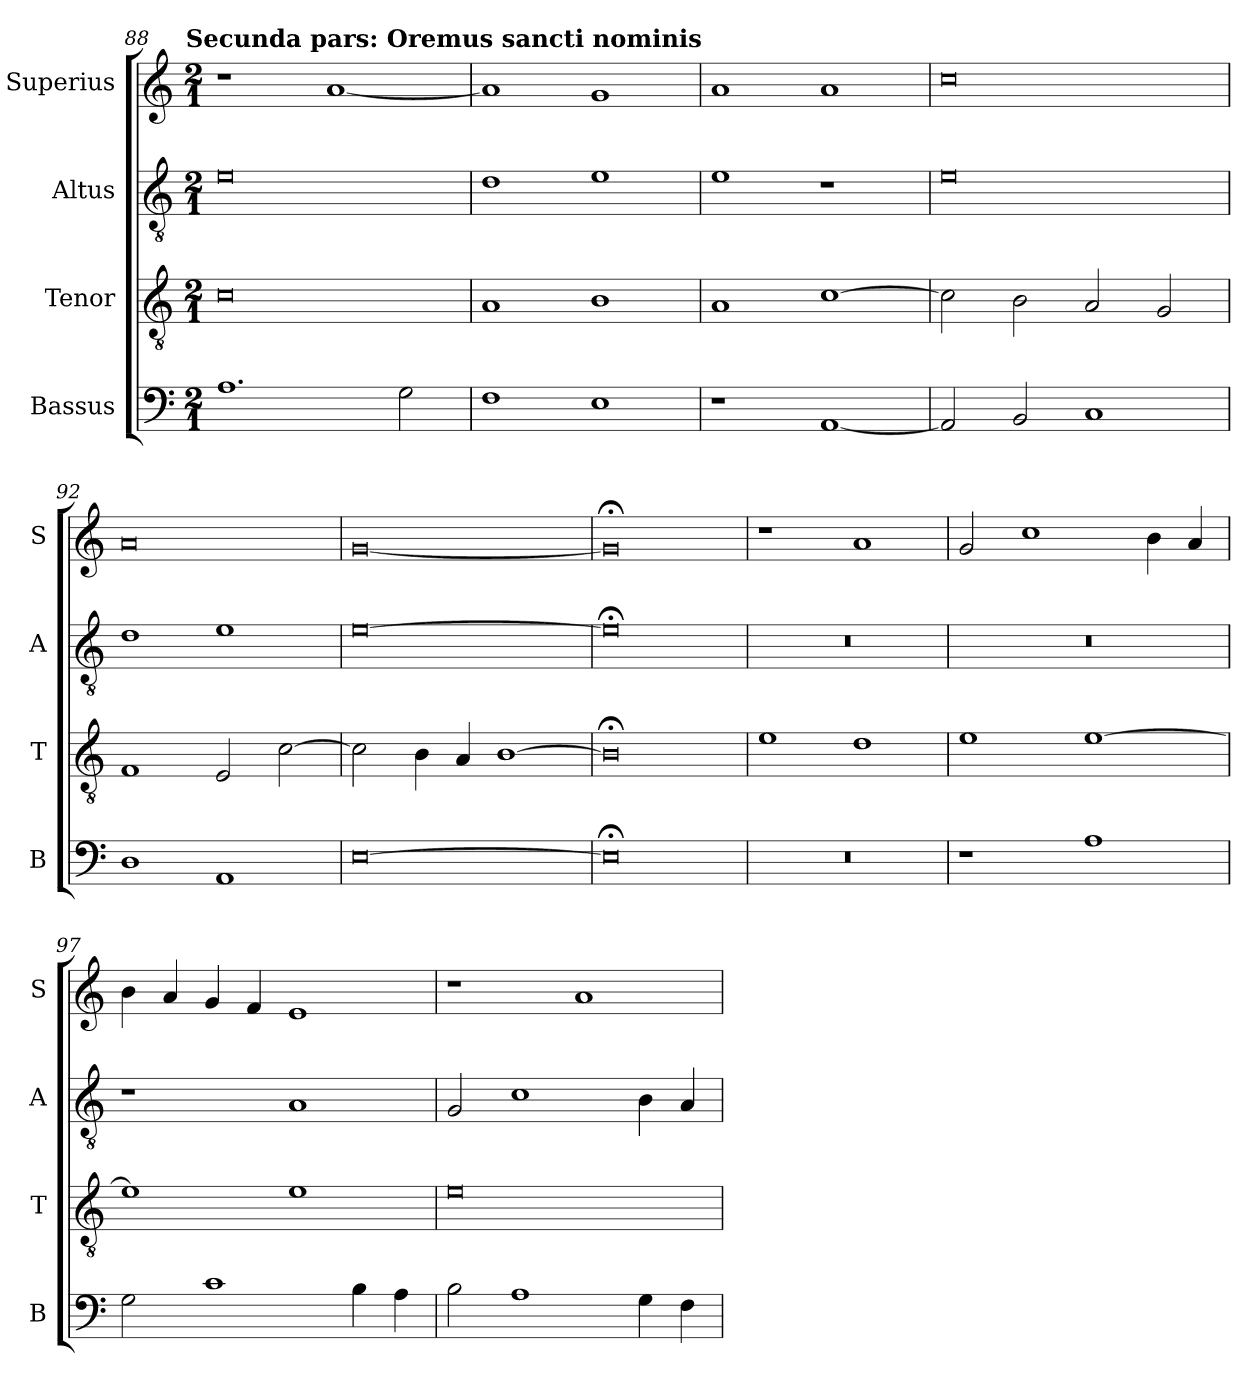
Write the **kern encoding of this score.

**kern	**kern	**kern	**kern
*part4	*part3	*part2	*part1
*staff4	*staff3	*staff2	*staff1
*I"Bassus	*I"Tenor	*I"Altus	*I"Superius
*I'B	*I'T	*I'A	*I'S
*clefF4	*clefGv2	*clefGv2	*clefG2
*k[]	*k[]	*k[]	*k[]
*C:	*C:	*C:	*C:
!!LO:TX:omd:t=Secunda pars&colon; Oremus sancti nominis
*M2/1	*M2/1	*M2/1	*M2/1
=88	=88	=88	=88
1.A	0c	0e	1r
.	.	.	[1a
2G	.	.	.
=89	=89	=89	=89
1F	1A	1d	1a]
1E	1B	1e	1g
=90	=90	=90	=90
1r	1A	1e	1a
[1AA	[1c	1r	1a
=91	=91	=91	=91
2AA]	2c]	0e	0cc
2BB	2B	.	.
1C	2A	.	.
.	2G	.	.
=92	=92	=92	=92
1D	1F	1d	0a
1AA	2E	1e	.
.	[2c	.	.
=93	=93	=93	=93
[0E	2c]	[0e	[0g
.	4B	.	.
.	4A	.	.
.	[1B	.	.
=94	=94	=94	=94
0E;<]	0B;<]	0e;<]	0g;<]
=95	=95	=95	=95
0r	1e	0r	1r
.	1d	.	1a
=96	=96	=96	=96
1r	1e	0r	2g
.	.	.	1cc
1A	[1e	.	.
.	.	.	4b
.	.	.	4a
=97	=97	=97	=97
2G	1e]	1r	4b
.	.	.	4a
1c	.	.	4g
.	.	.	4f
.	1e	1A	1e
4B	.	.	.
4A	.	.	.
=98	=98	=98	=98
2B	0e	2G	1r
1A	.	1c	.
.	.	.	1a
4G	.	4B	.
4F	.	4A	.
=	=	=	=
*-	*-	*-	*-
